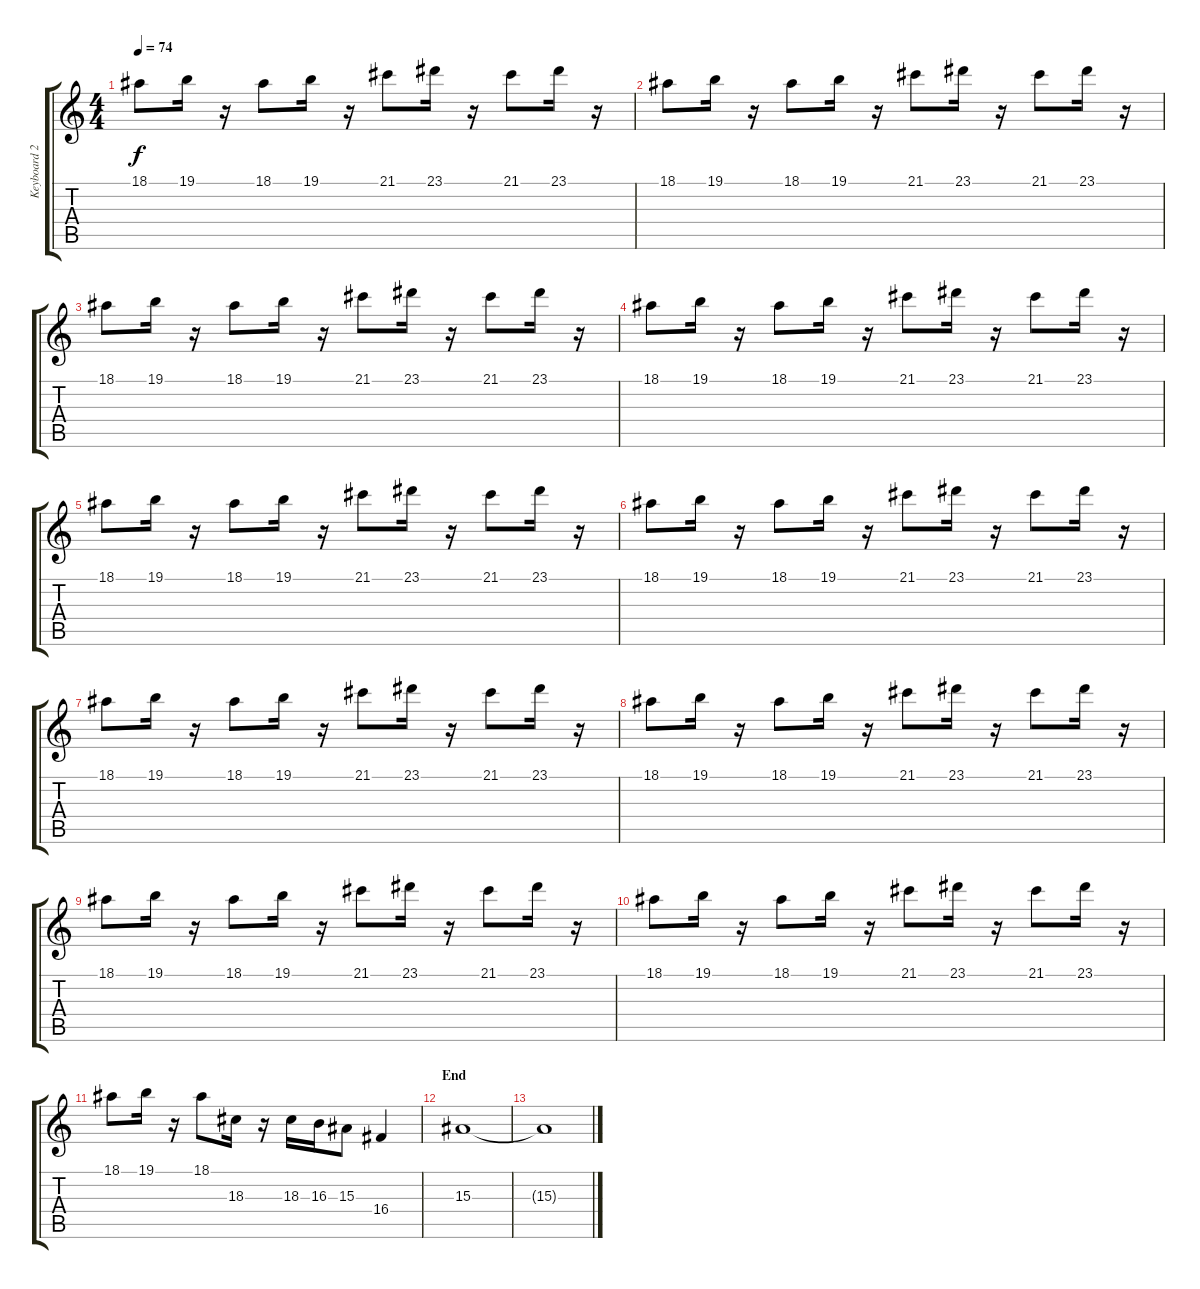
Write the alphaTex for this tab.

\track ("Keyboard 2 - little leads" "Keyboard 2") {instrument synthbrass2}
\staff {score tabs}
\tuning (E4 B3 G3 D3 A2 E2) {hide}
\ts (4 4)
\tempo 74
\clef g2
\ks c
18.1.8{dy f} 19.1.16 r.16 18.1.8 19.1.16 r.16 21.1.8 23.1.16 r.16 21.1.8 23.1.16 r.16 |
18.1.8 19.1.16 r.16 18.1.8 19.1.16 r.16 21.1.8 23.1.16 r.16 21.1.8 23.1.16 r.16 |
18.1.8 19.1.16 r.16 18.1.8 19.1.16 r.16 21.1.8 23.1.16 r.16 21.1.8 23.1.16 r.16 |
18.1.8 19.1.16 r.16 18.1.8 19.1.16 r.16 21.1.8 23.1.16 r.16 21.1.8 23.1.16 r.16 |
18.1.8 19.1.16 r.16 18.1.8 19.1.16 r.16 21.1.8 23.1.16 r.16 21.1.8 23.1.16 r.16 |
18.1.8 19.1.16 r.16 18.1.8 19.1.16 r.16 21.1.8 23.1.16 r.16 21.1.8 23.1.16 r.16 |
18.1.8 19.1.16 r.16 18.1.8 19.1.16 r.16 21.1.8 23.1.16 r.16 21.1.8 23.1.16 r.16 |
18.1.8 19.1.16 r.16 18.1.8 19.1.16 r.16 21.1.8 23.1.16 r.16 21.1.8 23.1.16 r.16 |
18.1.8 19.1.16 r.16 18.1.8 19.1.16 r.16 21.1.8 23.1.16 r.16 21.1.8 23.1.16 r.16 |
18.1.8 19.1.16 r.16 18.1.8 19.1.16 r.16 21.1.8 23.1.16 r.16 21.1.8 23.1.16 r.16 |
18.1.8 19.1.16 r.16 18.1.8 18.3.16 r.16 18.3.16 16.3.16 15.3.8 16.4.4 |
\section ("" "End")
15.3.1 |
15.3{t}.1
